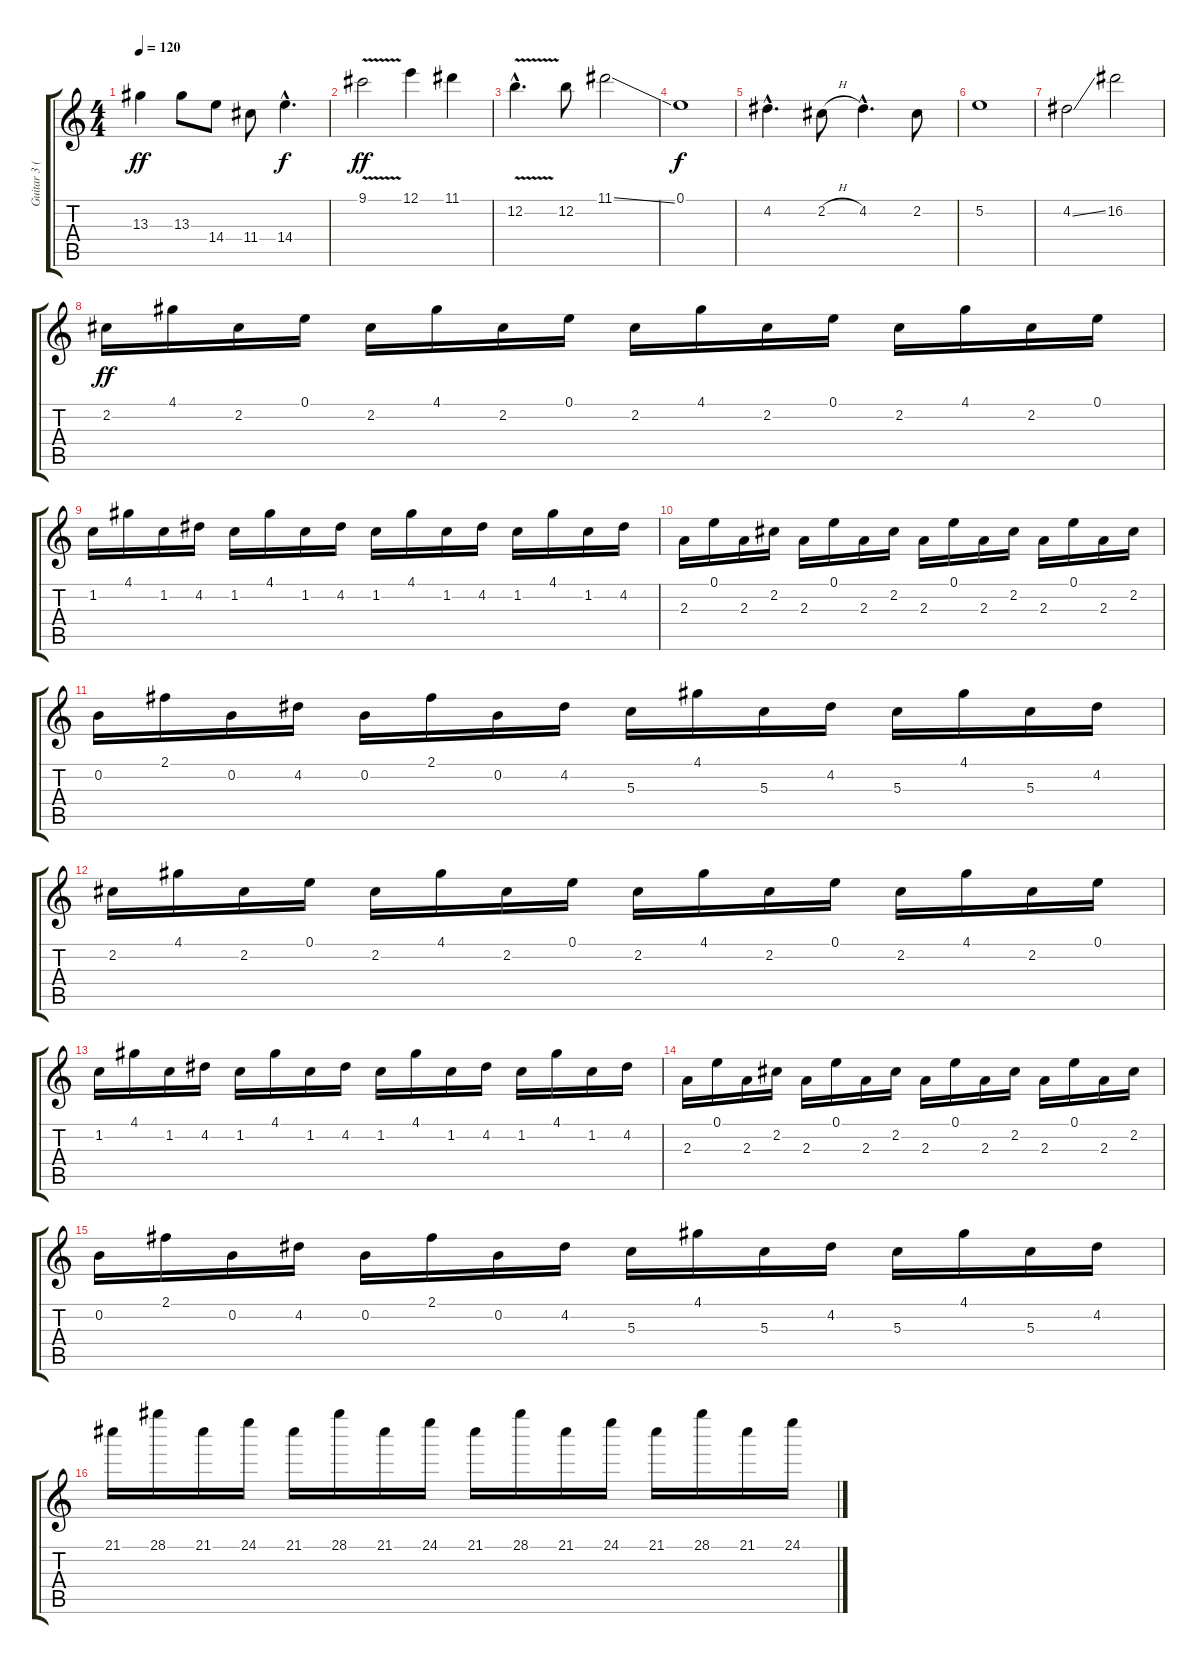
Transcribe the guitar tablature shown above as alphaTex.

\track ("Guitar 3 (Dist.)" "Guitar 3 (") {instrument distortionguitar}
\staff {score tabs}
\tuning (E4 B3 G3 D3 A2 E2) {hide}
\ts (4 4)
\tempo 120
\clef g2
\ks c
13.3.4{dy ff} 13.3.8 14.4.8 11.4.8 14.4{hac}.4{d dy f} |
9.1{v}.2{dy ff} 12.1.4 11.1.4 |
12.2{v hac}.4{d} 12.2.8 11.1{ss}.2 |
0.1.1{dy f} |
4.2{hac}.4{d} 2.2{h}.8 4.2{hac}.4{d} 2.2.8 |
5.2.1 |
4.2{ss}.2 16.2.2 |
2.2.16{dy ff instrument acousticguitarsteel} 4.1.16 2.2.16 0.1.16 2.2.16 4.1.16 2.2.16 0.1.16 2.2.16 4.1.16 2.2.16 0.1.16 2.2.16 4.1.16 2.2.16 0.1.16 |
1.2.16 4.1.16 1.2.16 4.2.16 1.2.16 4.1.16 1.2.16 4.2.16 1.2.16 4.1.16 1.2.16 4.2.16 1.2.16 4.1.16 1.2.16 4.2.16 |
2.3.16 0.1.16 2.3.16 2.2.16 2.3.16 0.1.16 2.3.16 2.2.16 2.3.16 0.1.16 2.3.16 2.2.16 2.3.16 0.1.16 2.3.16 2.2.16 |
0.2.16 2.1.16 0.2.16 4.2.16 0.2.16 2.1.16 0.2.16 4.2.16 5.3.16 4.1.16 5.3.16 4.2.16 5.3.16 4.1.16 5.3.16 4.2.16 |
2.2.16 4.1.16 2.2.16 0.1.16 2.2.16 4.1.16 2.2.16 0.1.16 2.2.16 4.1.16 2.2.16 0.1.16 2.2.16 4.1.16 2.2.16 0.1.16 |
1.2.16 4.1.16 1.2.16 4.2.16 1.2.16 4.1.16 1.2.16 4.2.16 1.2.16 4.1.16 1.2.16 4.2.16 1.2.16 4.1.16 1.2.16 4.2.16 |
2.3.16 0.1.16 2.3.16 2.2.16 2.3.16 0.1.16 2.3.16 2.2.16 2.3.16 0.1.16 2.3.16 2.2.16 2.3.16 0.1.16 2.3.16 2.2.16 |
0.2.16 2.1.16 0.2.16 4.2.16 0.2.16 2.1.16 0.2.16 4.2.16 5.3.16 4.1.16 5.3.16 4.2.16 5.3.16 4.1.16 5.3.16 4.2.16 |
21.1.16 28.1.16 21.1.16 24.1.16 21.1.16 28.1.16 21.1.16 24.1.16 21.1.16 28.1.16 21.1.16 24.1.16 21.1.16 28.1.16 21.1.16 24.1.16
